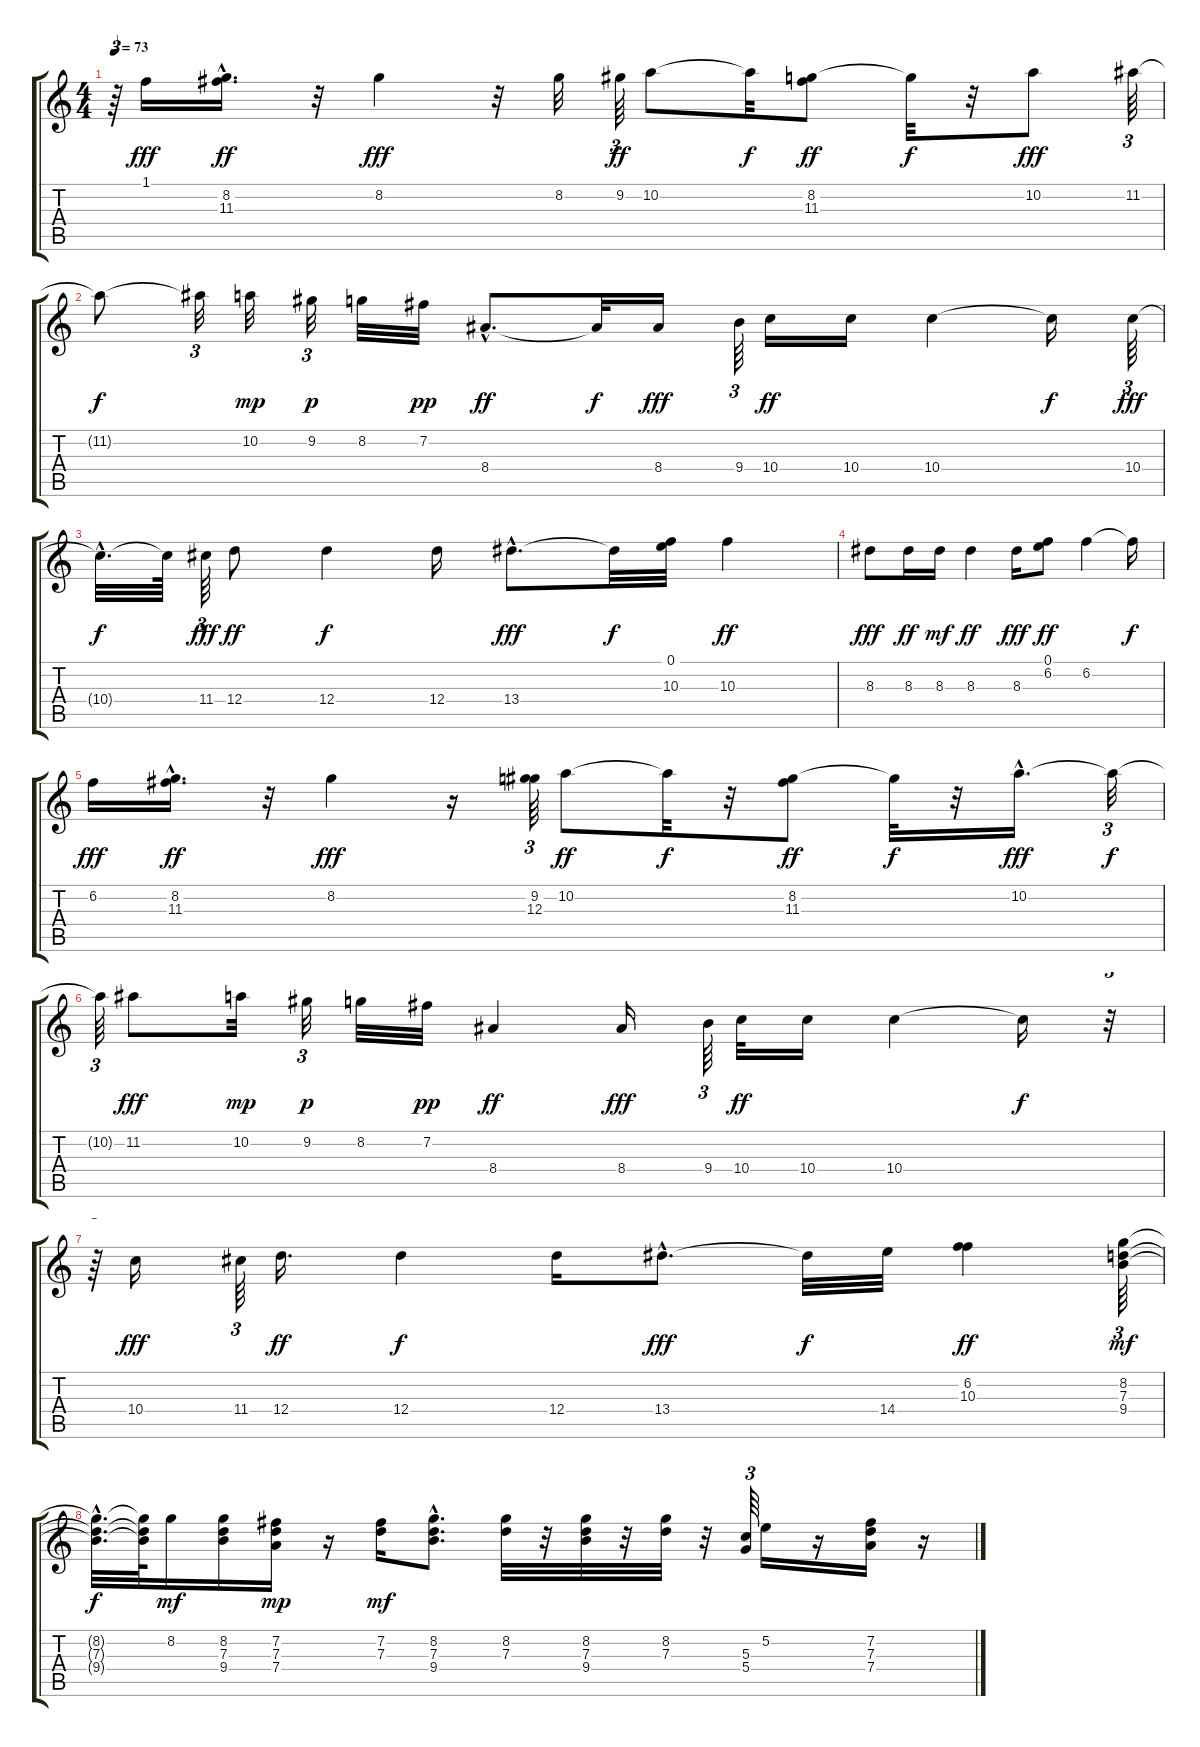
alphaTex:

\track "" {instrument overdrivenguitar}
\staff {score tabs}
\tuning (E4 B3 G3 D3 A2 E2) {hide}
\ts (4 4)
\tempo 73
\clef g2
\ks c
r.64{tu (3 2) dy f} 1.1.16{dy fff} (8.2{hac} 11.3).16{d dy ff} r.32 8.2.4{dy fff} r.32 8.2.32 9.2.64{tu (3 2) dy ff} 10.2.8 10.2{t}.32{dy f} (8.2 11.3).8{dy ff} 8.2{t}.32{dy f} r.32 10.2.8{dy fff} 11.2.64{tu (3 2)} |
11.2{t}.8{dy f} 11.2{t}.32{tu (3 2)} 10.2.32{dy mp} 9.2.32{tu (3 2) dy p} 8.2.32 7.2.32{dy pp} 8.4{hac}.8{d dy ff} 8.4{t}.32{dy f} 8.4.16{dy fff} 9.4.64{tu (3 2)} 10.4.16{dy ff} 10.4.16 10.4.4 10.4{t}.16{dy f} 10.4.64{tu (3 2) dy fff} |
10.4{hac t}.32{d dy f} 10.4{t}.64 11.4.64{tu (3 2) dy fff} 12.4.8{dy ff} 12.4.4{dy f} 12.4.16 13.4{hac}.8{d dy fff} 13.4{t}.32{dy f} (0.1 10.3).32 10.3.4{dy ff} |
8.3.8{dy fff} 8.3.16{dy ff} 8.3.16{dy mf} 8.3.4{dy ff} 8.3.16{dy fff} (0.1 6.2).8{dy ff} 6.2.4 6.2{t}.16{dy f} |
6.2.16{dy fff} (8.2{hac} 11.3).16{d dy ff} r.32 8.2.4{dy fff} r.16 (9.2 12.3).64{tu (3 2)} 10.2.8{dy ff} 10.2{t}.32{dy f} r.32 (8.2 11.3).8{dy ff} 8.2{t}.32{dy f} r.32 10.2{hac}.16{d dy fff} 10.2{t}.32{tu (3 2) dy f} |
10.2{t}.64{tu (3 2)} 11.2.8{dy fff} 10.2.32{dy mp} 9.2.32{tu (3 2) dy p} 8.2.32 7.2.32{dy pp} 8.4.4{dy ff} 8.4.16{dy fff} 9.4.64{tu (3 2)} 10.4.32{dy ff} 10.4.16 10.4.4 10.4{t}.16{dy f} r.32{tu (3 2)} |
r.64{tu (3 2)} 10.4.16{dy fff} 11.4.64{tu (3 2)} 12.4.16{d dy ff} 12.4.4{dy f} 12.4.16 13.4{hac}.8{d dy fff} 13.4{t}.32{dy f} 14.4.32 (6.2 10.3).4{dy ff} (8.2 7.3 9.4).64{tu (3 2) dy mf} |
(8.2{hac t} 7.3{hac t} 9.4{hac t}).32{d dy f} (8.2{t} 7.3{t} 9.4{t}).64 8.2.16{dy mf} (8.2 7.3 9.4).16 (7.2 7.3 7.4).16{dy mp} r.16 (7.2 7.3).16{dy mf} (8.2 7.3{hac} 9.4{hac}).8{d} (8.2 7.3).32 r.32 (8.2 7.3 9.4).32 r.32 (8.2 7.3).32 r.32 (5.3 5.4).64{tu (3 2)} 5.2.16 r.16 (7.2 7.3 7.4).16 r.16
